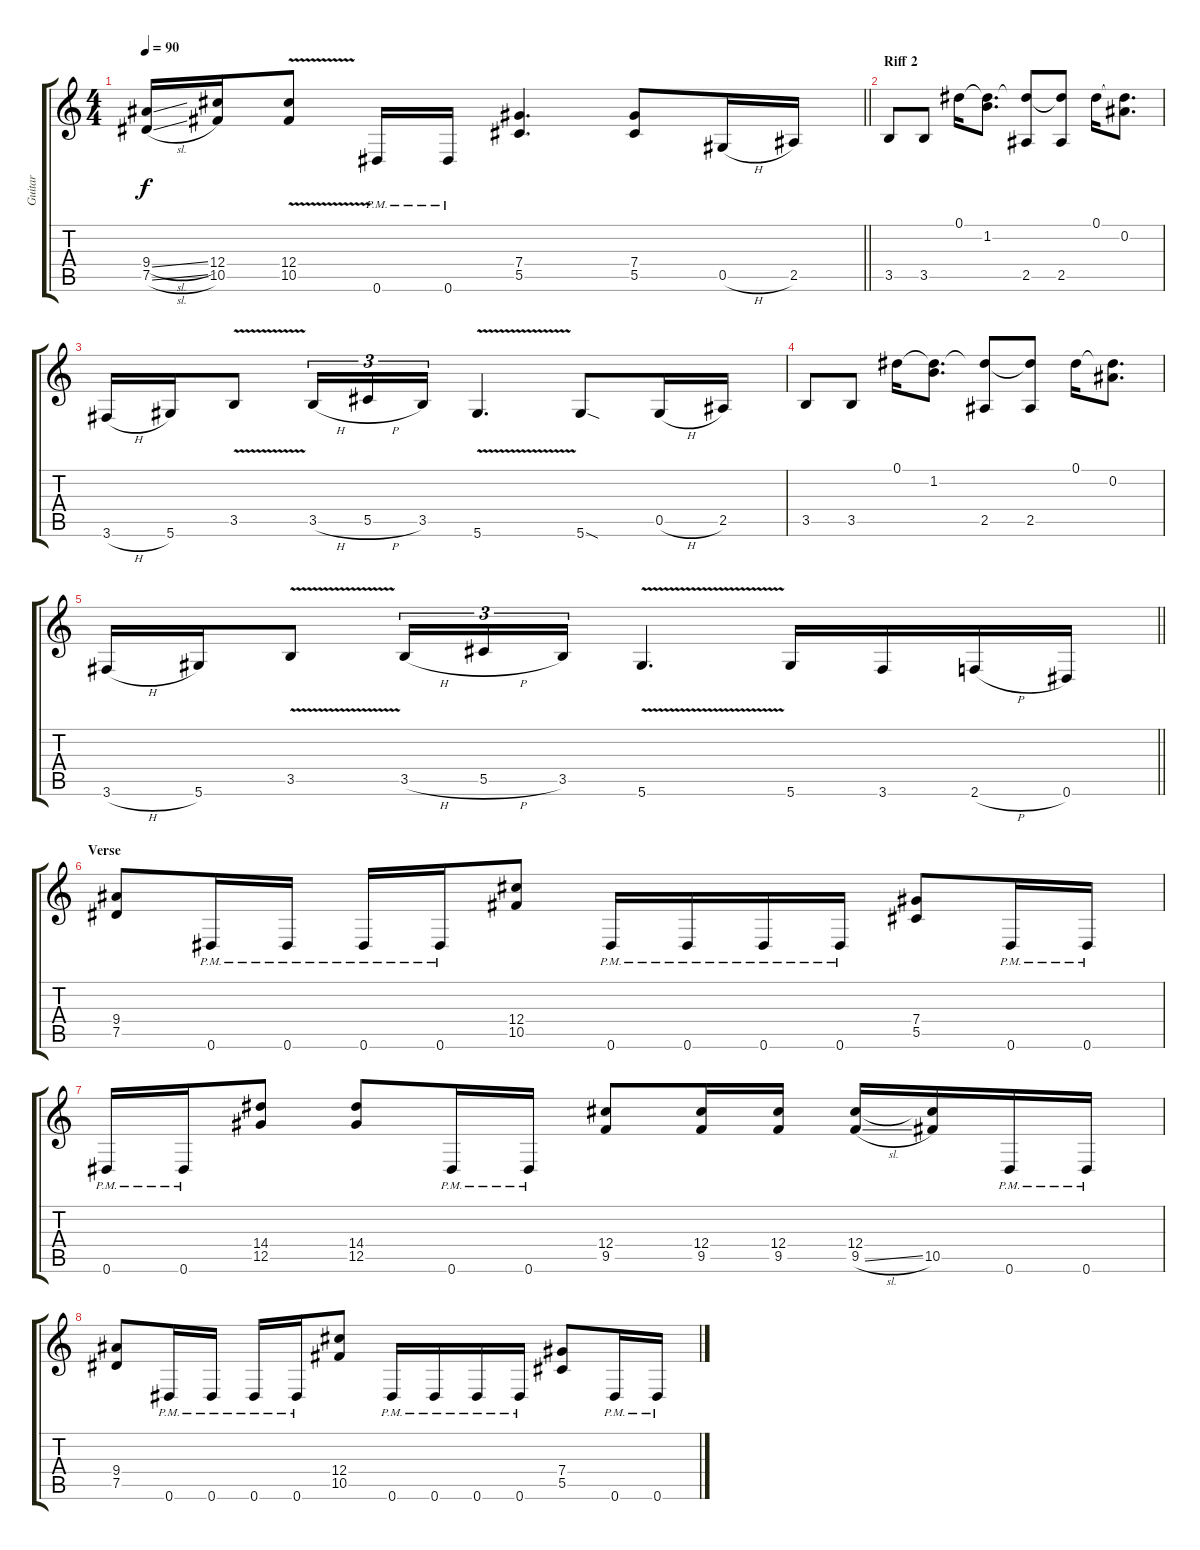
\track ("Guitar" "Guitar") {instrument distortionguitar}
\staff {score tabs}
\tuning (Eb4 Bb3 Gb3 Db3 Ab2 Eb2) {hide}
\ts (4 4)
\tempo 90
\clef g2
\barLineRight lightlight
\ks c
(9.4{sl} 7.5{sl}).16{dy f} (12.4 10.5).16 (12.4 10.5{v}).8 0.6{pm}.16 0.6{pm}.16 (7.4 5.5).4{d} (7.4 5.5).8 0.5{h}.16 2.5.16 |
\section ("" "Riff 2")
3.5.8 3.5.8 0.1.16 (0.1{t} 1.2).8{d} (0.1{t} 2.5).8 (0.1{t} 2.5).8 0.1.16 (0.1{t} 0.2).8{d} |
3.6{h}.16 5.6.16 3.5{v}.8 3.5{h}.16{tu (3 2)} 5.5{h}.16{tu (3 2)} 3.5.16{tu (3 2)} 5.6{v}.4{d} 5.6{sod}.8 0.5{h}.16 2.5.16 |
3.5.8 3.5.8 0.1.16 (0.1{t} 1.2).8{d} (0.1{t} 2.5).8 (0.1{t} 2.5).8 0.1.16 (0.1{t} 0.2).8{d} |
\barLineRight lightlight
3.6{h}.16 5.6.16 3.5{v}.8 3.5{h}.16{tu (3 2)} 5.5{h}.16{tu (3 2)} 3.5.16{tu (3 2)} 5.6{v}.4{d} 5.6.16 3.6.16 2.6{h}.16 0.6.16 |
\section ("" "Verse")
(9.4 7.5).8 0.6{pm}.16 0.6{pm}.16 0.6{pm}.16 0.6{pm}.16 (12.4 10.5).8 0.6{pm}.16 0.6{pm}.16 0.6{pm}.16 0.6{pm}.16 (7.4 5.5).8 0.6{pm}.16 0.6{pm}.16 |
0.6{pm}.16 0.6{pm}.16 (14.4 12.5).8 (14.4 12.5).8 0.6{pm}.16 0.6{pm}.16 (12.4 9.5).8 (12.4 9.5).16 (12.4 9.5).16 (12.4 9.5{sl}).16 (12.4{t} 10.5).16 0.6{pm}.16 0.6{pm}.16 |
(9.4 7.5).8 0.6{pm}.16 0.6{pm}.16 0.6{pm}.16 0.6{pm}.16 (12.4 10.5).8 0.6{pm}.16 0.6{pm}.16 0.6{pm}.16 0.6{pm}.16 (7.4 5.5).8 0.6{pm}.16 0.6{pm}.16
